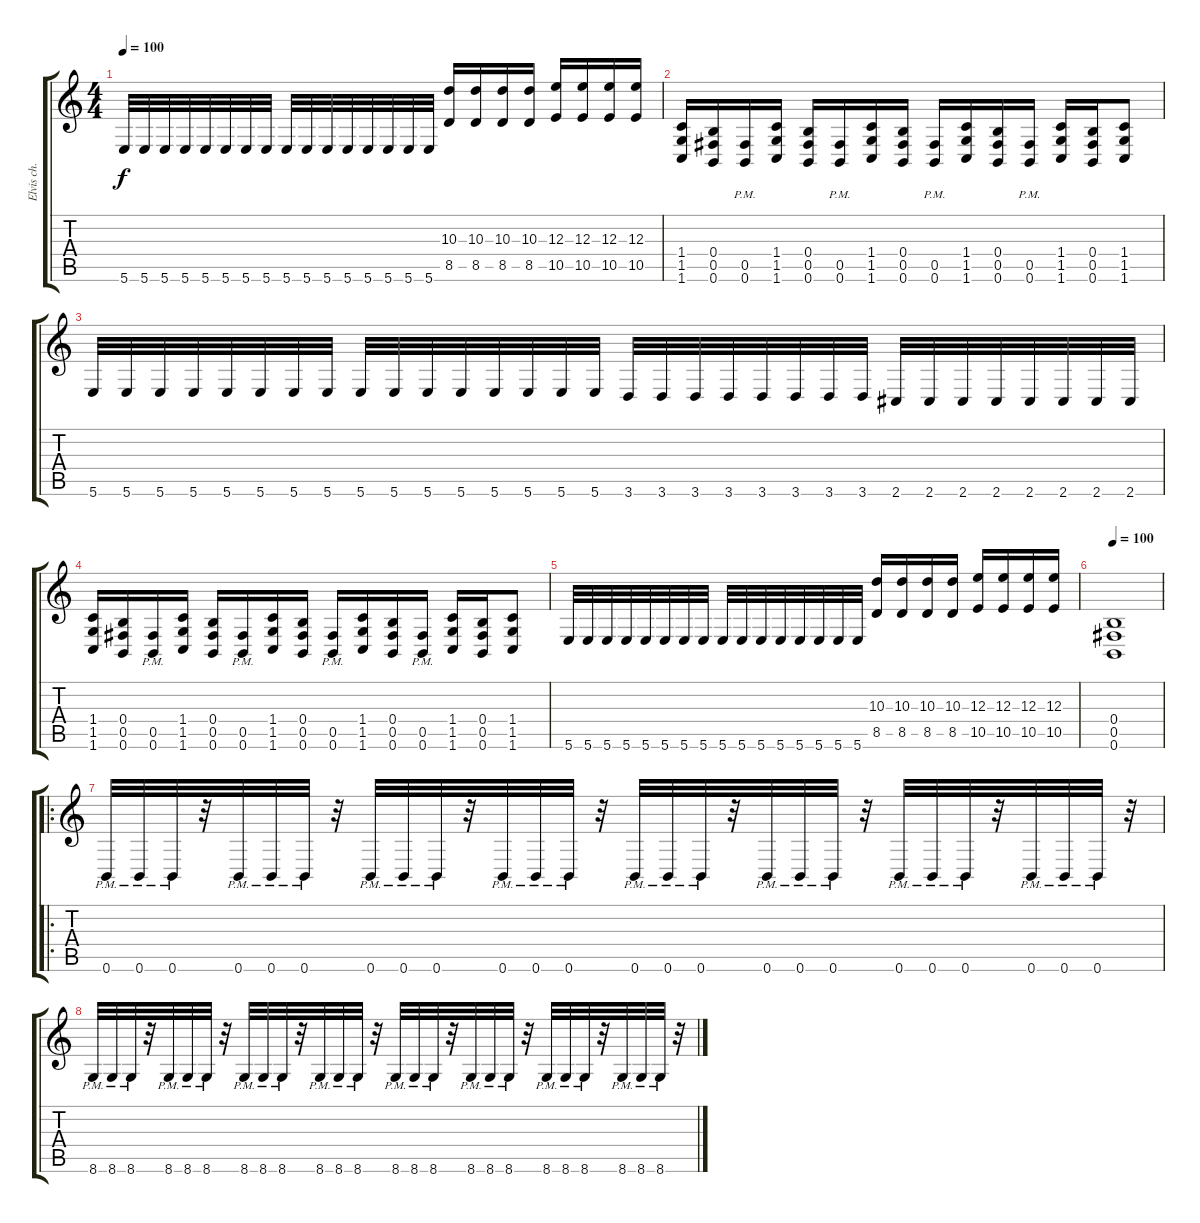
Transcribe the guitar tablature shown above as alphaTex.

\track ("Elvis ch. 2" "Elvis ch. ") {instrument distortionguitar}
\staff {score tabs}
\tuning (Db4 Ab3 E3 B2 Gb2 B1) {hide}
\ts (4 4)
\tempo 100
\clef g2
\ks c
5.6.32{dy f} 5.6.32 5.6.32 5.6.32 5.6.32 5.6.32 5.6.32 5.6.32 5.6.32 5.6.32 5.6.32 5.6.32 5.6.32 5.6.32 5.6.32 5.6.32 (10.3 8.5).16 (10.3 8.5).16 (10.3 8.5).16 (10.3 8.5).16 (12.3 10.5).16 (12.3 10.5).16 (12.3 10.5).16 (12.3 10.5).16 |
(1.4 1.5 1.6).16 (0.4 0.5 0.6).16 (0.5{pm} 0.6{pm}).16 (1.4 1.5 1.6).16 (0.4 0.5 0.6).16 (0.5{pm} 0.6{pm}).16 (1.4 1.5 1.6).16 (0.4 0.5 0.6).16 (0.5{pm} 0.6{pm}).16 (1.4 1.5 1.6).16 (0.4 0.5 0.6).16 (0.5{pm} 0.6{pm}).16 (1.4 1.5 1.6).16 (0.4 0.5 0.6).16 (1.4 1.5 1.6).8 |
5.6.32 5.6.32 5.6.32 5.6.32 5.6.32 5.6.32 5.6.32 5.6.32 5.6.32 5.6.32 5.6.32 5.6.32 5.6.32 5.6.32 5.6.32 5.6.32 3.6.32 3.6.32 3.6.32 3.6.32 3.6.32 3.6.32 3.6.32 3.6.32 2.6.32 2.6.32 2.6.32 2.6.32 2.6.32 2.6.32 2.6.32 2.6.32 |
(1.4 1.5 1.6).16 (0.4 0.5 0.6).16 (0.5{pm} 0.6{pm}).16 (1.4 1.5 1.6).16 (0.4 0.5 0.6).16 (0.5{pm} 0.6{pm}).16 (1.4 1.5 1.6).16 (0.4 0.5 0.6).16 (0.5{pm} 0.6{pm}).16 (1.4 1.5 1.6).16 (0.4 0.5 0.6).16 (0.5{pm} 0.6{pm}).16 (1.4 1.5 1.6).16 (0.4 0.5 0.6).16 (1.4 1.5 1.6).8 |
5.6.32 5.6.32 5.6.32 5.6.32 5.6.32 5.6.32 5.6.32 5.6.32 5.6.32 5.6.32 5.6.32 5.6.32 5.6.32 5.6.32 5.6.32 5.6.32 (10.3 8.5).16 (10.3 8.5).16 (10.3 8.5).16 (10.3 8.5).16 (12.3 10.5).16 (12.3 10.5).16 (12.3 10.5).16 (12.3 10.5).16 |
\tempo 100
(0.4 0.5 0.6).1 |
\ro
0.6{pm}.32 0.6{pm}.32 0.6{pm}.32 r.32 0.6{pm}.32 0.6{pm}.32 0.6{pm}.32 r.32 0.6{pm}.32 0.6{pm}.32 0.6{pm}.32 r.32 0.6{pm}.32 0.6{pm}.32 0.6{pm}.32 r.32 0.6{pm}.32 0.6{pm}.32 0.6{pm}.32 r.32 0.6{pm}.32 0.6{pm}.32 0.6{pm}.32 r.32 0.6{pm}.32 0.6{pm}.32 0.6{pm}.32 r.32 0.6{pm}.32 0.6{pm}.32 0.6{pm}.32 r.32 |
8.6{pm}.32 8.6{pm}.32 8.6{pm}.32 r.32 8.6{pm}.32 8.6{pm}.32 8.6{pm}.32 r.32 8.6{pm}.32 8.6{pm}.32 8.6{pm}.32 r.32 8.6{pm}.32 8.6{pm}.32 8.6{pm}.32 r.32 8.6{pm}.32 8.6{pm}.32 8.6{pm}.32 r.32 8.6{pm}.32 8.6{pm}.32 8.6{pm}.32 r.32 8.6{pm}.32 8.6{pm}.32 8.6{pm}.32 r.32 8.6{pm}.32 8.6{pm}.32 8.6{pm}.32 r.32
